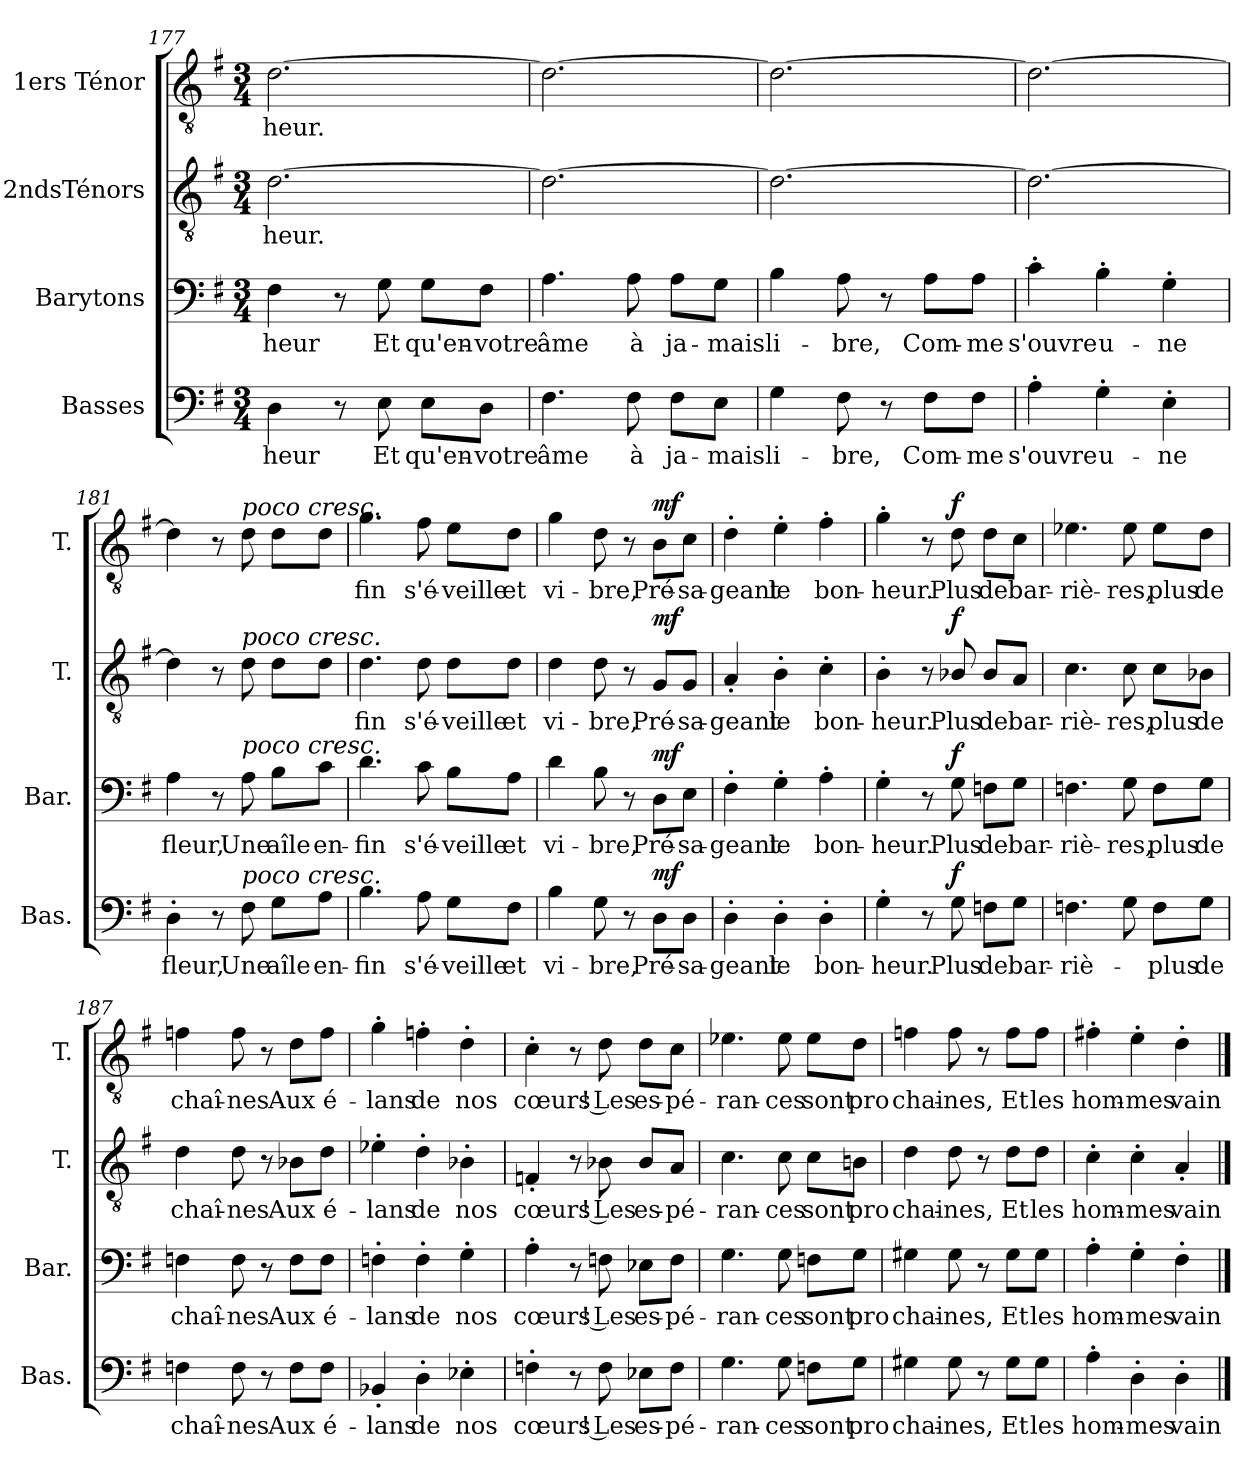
**kern	**text	**dynam	**kern	**text	**dynam	**kern	**text	**dynam	**kern	**text	**dynam
*part4	*part4	*part4	*part3	*part3	*part3	*part2	*part2	*part2	*part1	*part1	*part1
*staff4	*staff4	*staff4	*staff3	*staff3	*staff3	*staff2	*staff2	*staff2	*staff1	*staff1	*staff1
*I"Basses	*	*	*I"Barytons	*	*	*I"2ndsTénors	*	*	*I"1ers Ténor	*	*
*I'Bas.	*	*	*I'Bar.	*	*	*I'T.	*	*	*I'T.	*	*
*clefF4	*	*	*clefF4	*	*	*clefGv2	*	*	*clefGv2	*	*
*k[f#]	*	*	*k[f#]	*	*	*k[f#]	*	*	*k[f#]	*	*
*G:	*	*	*G:	*	*	*G:	*	*	*G:	*	*
*M3/4	*	*	*M3/4	*	*	*M3/4	*	*	*M3/4	*	*
=177	=177	=177	=177	=177	=177	=177	=177	=177	=177	=177	=177
!	!LO:LY:b	!	!	!LO:LY:b	!	!	!LO:LY:b	!	!	!LO:LY:b	!
4D\	-heur	.	4F#\	-heur	.	[2.d\	-heur.	.	[2.d\	-heur.	.
8r	.	.	8r	.	.	.	.	.	.	.	.
!	!LO:LY:b	!	!	!LO:LY:b	!	!	!	!	!	!	!
8E\	Et	.	8G\	Et	.	.	.	.	.	.	.
!	!LO:LY:b	!	!	!LO:LY:b	!	!	!	!	!	!	!
8E\L	qu'en-	.	8G\L	qu'en-	.	.	.	.	.	.	.
!	!LO:LY:b	!	!	!LO:LY:b	!	!	!	!	!	!	!
8D\J	-votre	.	8F#\J	-votre	.	.	.	.	.	.	.
=178	=178	=178	=178	=178	=178	=178	=178	=178	=178	=178	=178
!	!LO:LY:b	!	!	!LO:LY:b	!	!	!	!	!	!	!
4.F#\	âme	.	4.A\	âme	.	2.d\_	.	.	2.d\_	.	.
!	!LO:LY:b	!	!	!LO:LY:b	!	!	!	!	!	!	!
8F#\	à	.	8A\	à	.	.	.	.	.	.	.
!	!LO:LY:b	!	!	!LO:LY:b	!	!	!	!	!	!	!
8F#\L	ja-	.	8A\L	ja-	.	.	.	.	.	.	.
!	!LO:LY:b	!	!	!LO:LY:b	!	!	!	!	!	!	!
8E\J	-mais	.	8G\J	-mais	.	.	.	.	.	.	.
=179	=179	=179	=179	=179	=179	=179	=179	=179	=179	=179	=179
!	!LO:LY:b	!	!	!LO:LY:b	!	!	!	!	!	!	!
4G\	li-	.	4B\	li-	.	2.d\_	.	.	2.d\_	.	.
!	!LO:LY:b	!	!	!LO:LY:b	!	!	!	!	!	!	!
8F#\	-bre,	.	8A\	-bre,	.	.	.	.	.	.	.
8r	.	.	8r	.	.	.	.	.	.	.	.
!	!LO:LY:b	!	!	!LO:LY:b	!	!	!	!	!	!	!
8F#\L	Com-	.	8A\L	Com-	.	.	.	.	.	.	.
!	!LO:LY:b	!	!	!LO:LY:b	!	!	!	!	!	!	!
8F#\J	-me	.	8A\J	-me	.	.	.	.	.	.	.
!!LO:PB:g=z
=180	=180	=180	=180	=180	=180	=180	=180	=180	=180	=180	=180
!	!LO:LY:b	!	!	!LO:LY:b	!	!	!	!	!	!	!
4A'>\	s'ouvre	.	4c'>\	s'ouvre	.	2.d\_	.	.	2.d\_	.	.
!	!LO:LY:b	!	!	!LO:LY:b	!	!	!	!	!	!	!
4G'>\	u-	.	4B'>\	u-	.	.	.	.	.	.	.
!	!LO:LY:b	!	!	!LO:LY:b	!	!	!	!	!	!	!
4E'>\	-ne	.	4G'>\	-ne	.	.	.	.	.	.	.
=181	=181	=181	=181	=181	=181	=181	=181	=181	=181	=181	=181
!	!LO:LY:b	!	!	!LO:LY:b	!	!	!	!	!	!	!
4D'>\	fleur,	.	4A\	fleur,	.	4d\]	.	.	4d\]	.	.
8r	.	.	8r	.	.	8r	.	.	8r	.	.
!	!	!	!	!	!	!	!	!	!LO:TX:a:i:t=poco cresc.	!	!
!	!	!	!	!	!	!LO:TX:a:i:t=poco cresc.	!	!	!	!	!
!	!	!	!LO:TX:a:i:t=poco cresc.	!	!	!	!	!	!	!	!
!LO:TX:a:i:t=poco cresc.	!	!	!	!	!	!	!	!	!	!	!
!	!LO:LY:b	!	!	!LO:LY:b	!	!	!	!	!	!	!
8F#\	Une	.	8A\	Une	.	8d\	.	.	8d\	.	.
!	!LO:LY:b	!	!	!LO:LY:b	!	!	!	!	!	!	!
8G\L	aîle	.	8B\L	aîle	.	8d\L	.	.	8d\L	.	.
!	!LO:LY:b	!	!	!LO:LY:b	!	!	!	!	!	!	!
8A\J	en-	.	8c\J	en-	.	8d\J	.	.	8d\J	.	.
=182	=182	=182	=182	=182	=182	=182	=182	=182	=182	=182	=182
!	!LO:LY:b	!	!	!LO:LY:b	!	!	!LO:LY:b	!	!	!LO:LY:b	!
4.B\	-fin	.	4.d\	-fin	.	4.d\	fin	.	4.g\	fin	.
!	!LO:LY:b	!	!	!LO:LY:b	!	!	!LO:LY:b	!	!	!LO:LY:b	!
8A\	s'é-	.	8c\	s'é-	.	8d\	s'é-	.	8f#\	s'é-	.
!	!LO:LY:b	!	!	!LO:LY:b	!	!	!LO:LY:b	!	!	!LO:LY:b	!
8G\L	-veille	.	8B\L	-veille	.	8d\L	-veille	.	8e\L	-veille	.
!	!LO:LY:b	!	!	!LO:LY:b	!	!	!LO:LY:b	!	!	!LO:LY:b	!
8F#\J	et	.	8A\J	et	.	8d\J	et	.	8d\J	et	.
=183	=183	=183	=183	=183	=183	=183	=183	=183	=183	=183	=183
!	!LO:LY:b	!	!	!LO:LY:b	!	!	!LO:LY:b	!	!	!LO:LY:b	!
4B\	vi-	.	4d\	vi-	.	4d\	vi-	.	4g\	vi-	.
!	!LO:LY:b	!	!	!LO:LY:b	!	!	!LO:LY:b	!	!	!LO:LY:b	!
8G\	-bre,	.	8B\	-bre,	.	8d\	-bre,	.	8d\	-bre,	.
8r	.	.	8r	.	.	8r	.	.	8r	.	.
!	!LO:LY:b	!LO:DY:a	!	!LO:LY:b	!LO:DY:a	!	!LO:LY:b	!LO:DY:a	!	!LO:LY:b	!LO:DY:a
8D\L	Pré-	mf	8D\L	Pré-	mf	8G/L	Pré-	mf	8B\L	Pré-	mf
!	!LO:LY:b	!	!	!LO:LY:b	!	!	!LO:LY:b	!	!	!LO:LY:b	!
8D\J	-sa-	.	8E\J	-sa-	.	8G/J	-sa-	.	8c\J	-sa-	.
=184	=184	=184	=184	=184	=184	=184	=184	=184	=184	=184	=184
!	!LO:LY:b	!	!	!LO:LY:b	!	!	!LO:LY:b	!	!	!LO:LY:b	!
4D'>\	-geant	.	4F#'>\	-geant	.	4A'</	-geant	.	4d'>\	-geant	.
!	!LO:LY:b	!	!	!LO:LY:b	!	!	!LO:LY:b	!	!	!LO:LY:b	!
4D'>\	le	.	4G'>\	le	.	4B'>\	le	.	4e'>\	le	.
!	!LO:LY:b	!	!	!LO:LY:b	!	!	!LO:LY:b	!	!	!LO:LY:b	!
4D'>\	bon-	.	4A'>\	bon-	.	4c'>\	bon-	.	4f#'>\	bon-	.
!!LO:LB:g=z
=185	=185	=185	=185	=185	=185	=185	=185	=185	=185	=185	=185
!	!LO:LY:b	!	!	!LO:LY:b	!	!	!LO:LY:b	!	!	!LO:LY:b	!
4G'>\	-heur.	.	4G'>\	-heur.	.	4B'>\	-heur.	.	4g'>\	-heur.	.
8r	.	.	8r	.	.	8r	.	.	8r	.	.
!	!LO:LY:b	!LO:DY:a	!	!LO:LY:b	!LO:DY:a	!	!LO:LY:b	!LO:DY:a	!	!LO:LY:b	!LO:DY:a
8G\	Plus	f	8G\	Plus	f	8B-X/	Plus	f	8d\	Plus	f
!	!LO:LY:b	!	!	!LO:LY:b	!	!	!LO:LY:b	!	!	!LO:LY:b	!
8Fn\L	de	.	8Fn\L	de	.	8B-/L	de	.	8d\L	de	.
!	!LO:LY:b	!	!	!LO:LY:b	!	!	!LO:LY:b	!	!	!LO:LY:b	!
8G\J	bar-	.	8G\J	bar-	.	8A/J	bar-	.	8c\J	bar-	.
=186	=186	=186	=186	=186	=186	=186	=186	=186	=186	=186	=186
!	!LO:LY:b	!	!	!LO:LY:b	!	!	!LO:LY:b	!	!	!LO:LY:b	!
4.Fn\	-riè-	.	4.Fn\	-riè-	.	4.c\	-riè-	.	4.e-X\	-riè-	.
!	!	!	!	!LO:LY:b	!	!	!LO:LY:b	!	!	!LO:LY:b	!
8G\	.	.	8G\	-res,	.	8c\	-res,	.	8e-\	-res,	.
!	!LO:LY:b	!	!	!LO:LY:b	!	!	!LO:LY:b	!	!	!LO:LY:b	!
8F\L	-plus	.	8F\L	plus	.	8c\L	plus	.	8e-\L	plus	.
!	!LO:LY:b	!	!	!LO:LY:b	!	!	!LO:LY:b	!	!	!LO:LY:b	!
8G\J	de	.	8G\J	de	.	8B-X\J	de	.	8d\J	de	.
=187	=187	=187	=187	=187	=187	=187	=187	=187	=187	=187	=187
!	!LO:LY:b	!	!	!LO:LY:b	!	!	!LO:LY:b	!	!	!LO:LY:b	!
4Fn\	chaî-	.	4Fn\	chaî-	.	4d\	chaî-	.	4fn\	chaî-	.
!	!LO:LY:b	!	!	!LO:LY:b	!	!	!LO:LY:b	!	!	!LO:LY:b	!
8F\	-nes	.	8F\	-nes	.	8d\	-nes	.	8f\	-nes	.
8r	.	.	8r	.	.	8r	.	.	8r	.	.
!	!LO:LY:b	!	!	!LO:LY:b	!	!	!LO:LY:b	!	!	!LO:LY:b	!
8F\L	Aux	.	8F\L	Aux	.	8B-X\L	Aux	.	8d\L	Aux	.
!	!LO:LY:b	!	!	!LO:LY:b	!	!	!LO:LY:b	!	!	!LO:LY:b	!
8F\J	é-	.	8F\J	é-	.	8d\J	é-	.	8f\J	é-	.
=188	=188	=188	=188	=188	=188	=188	=188	=188	=188	=188	=188
!	!LO:LY:b	!	!	!LO:LY:b	!	!	!LO:LY:b	!	!	!LO:LY:b	!
4BB-X'</	-lans	.	4Fn'>\	-lans	.	4e-X'>\	-lans	.	4g'>\	-lans	.
!	!LO:LY:b	!	!	!LO:LY:b	!	!	!LO:LY:b	!	!	!LO:LY:b	!
4D'>\	de	.	4F'>\	de	.	4d'>\	de	.	4fn'>\	de	.
!	!LO:LY:b	!	!	!LO:LY:b	!	!	!LO:LY:b	!	!	!LO:LY:b	!
4E-X'>\	nos	.	4G'>\	nos	.	4B-X'>\	nos	.	4d'>\	nos	.
=189	=189	=189	=189	=189	=189	=189	=189	=189	=189	=189	=189
!	!LO:LY:b	!	!	!LO:LY:b	!	!	!LO:LY:b	!	!	!LO:LY:b	!
4Fn'>\	cœurs !	.	4A'>\	cœurs !	.	4Fn'</	cœurs !	.	4c'>\	cœurs !	.
8r	.	.	8r	.	.	8r	.	.	8r	.	.
!	!LO:LY:b	!	!	!LO:LY:b	!	!	!LO:LY:b	!	!	!LO:LY:b	!
8F\	Les	.	8Fn\	Les	.	8B-X\	Les	.	8d\	Les	.
!	!LO:LY:b	!	!	!LO:LY:b	!	!	!LO:LY:b	!	!	!LO:LY:b	!
8E-X\L	es-	.	8E-X\L	es-	.	8B-/L	es-	.	8d\L	es-	.
!	!LO:LY:b	!	!	!LO:LY:b	!	!	!LO:LY:b	!	!	!LO:LY:b	!
8F\J	-pé-	.	8F\J	-pé-	.	8A/J	-pé-	.	8c\J	-pé-	.
!!LO:PB:g=z
=190	=190	=190	=190	=190	=190	=190	=190	=190	=190	=190	=190
!	!LO:LY:b	!	!	!LO:LY:b	!	!	!LO:LY:b	!	!	!LO:LY:b	!
4.G\	-ran-	.	4.G\	-ran-	.	4.c\	-ran-	.	4.e-X\	-ran-	.
!	!LO:LY:b	!	!	!LO:LY:b	!	!	!LO:LY:b	!	!	!LO:LY:b	!
8G\	-ces	.	8G\	-ces	.	8c\	-ces	.	8e-\	-ces	.
!	!LO:LY:b	!	!	!LO:LY:b	!	!	!LO:LY:b	!	!	!LO:LY:b	!
8Fn\L	sont	.	8Fn\L	sont	.	8c\L	sont	.	8e-\L	sont	.
!	!LO:LY:b	!	!	!LO:LY:b	!	!	!LO:LY:b	!	!	!LO:LY:b	!
8G\J	pro	.	8G\J	pro	.	8Bn\J	pro	.	8d\J	pro	.
=191	=191	=191	=191	=191	=191	=191	=191	=191	=191	=191	=191
!	!LO:LY:b	!	!	!LO:LY:b	!	!	!LO:LY:b	!	!	!LO:LY:b	!
4G#X\	chai-	.	4G#X\	chai-	.	4d\	chai-	.	4fn\	chai-	.
!	!LO:LY:b	!	!	!LO:LY:b	!	!	!LO:LY:b	!	!	!LO:LY:b	!
8G#\	-nes,	.	8G#\	-nes,	.	8d\	-nes,	.	8f\	-nes,	.
8r	.	.	8r	.	.	8r	.	.	8r	.	.
!	!LO:LY:b	!	!	!LO:LY:b	!	!	!LO:LY:b	!	!	!LO:LY:b	!
8G#\L	Et	.	8G#\L	Et	.	8d\L	Et	.	8f\L	Et	.
!	!LO:LY:b	!	!	!LO:LY:b	!	!	!LO:LY:b	!	!	!LO:LY:b	!
8G#\J	les	.	8G#\J	les	.	8d\J	les	.	8f\J	les	.
=192	=192	=192	=192	=192	=192	=192	=192	=192	=192	=192	=192
!	!LO:LY:b	!	!	!LO:LY:b	!	!	!LO:LY:b	!	!	!LO:LY:b	!
4A'>\	hom-	.	4A'>\	hom-	.	4c'>\	hom-	.	4f#X'>\	hom-	.
!	!LO:LY:b	!	!	!LO:LY:b	!	!	!LO:LY:b	!	!	!LO:LY:b	!
4D'>\	-mes	.	4G'>\	-mes	.	4c'>\	-mes	.	4e'>\	-mes	.
!	!LO:LY:b	!	!	!LO:LY:b	!	!	!LO:LY:b	!	!	!LO:LY:b	!
4D'>\	vain-	.	4F#'>\	vain-	.	4A'</	vain-	.	4d'>\	vain-	.
==	==	==	==	==	==	==	==	==	==	==	==
*-	*-	*-	*-	*-	*-	*-	*-	*-	*-	*-	*-
